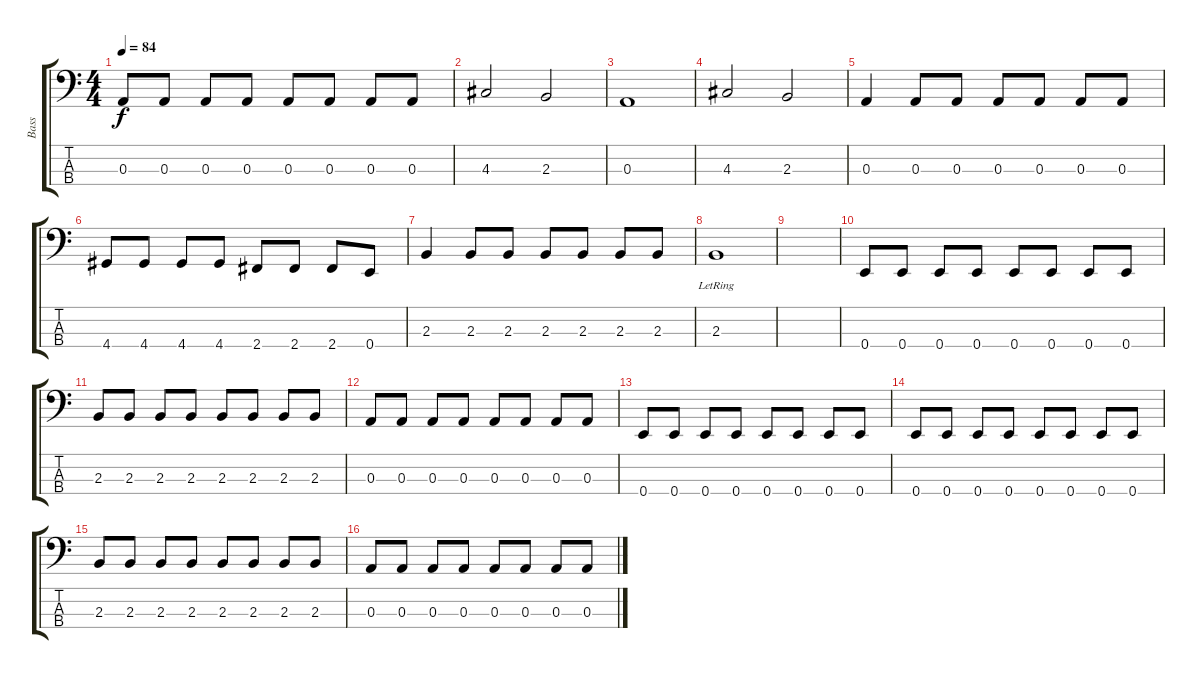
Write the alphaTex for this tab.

\track ("Bass" "Bass") {instrument electricbassfinger}
\staff {score tabs}
\tuning (G2 D2 A1 E1) {hide}
\ts (4 4)
\tempo 84
\clef f4
\ks c
0.3.8{dy f} 0.3.8 0.3.8 0.3.8 0.3.8 0.3.8 0.3.8 0.3.8 |
4.3.2 2.3.2 |
0.3.1 |
4.3.2 2.3.2 |
0.3.4 0.3.8 0.3.8 0.3.8 0.3.8 0.3.8 0.3.8 |
4.4.8 4.4.8 4.4.8 4.4.8 2.4.8 2.4.8 2.4.8 0.4.8 |
2.3.4 2.3.8 2.3.8 2.3.8 2.3.8 2.3.8 2.3.8 |
2.3{lr}.1 |
|
0.4.8 0.4.8 0.4.8 0.4.8 0.4.8 0.4.8 0.4.8 0.4.8 |
2.3.8 2.3.8 2.3.8 2.3.8 2.3.8 2.3.8 2.3.8 2.3.8 |
0.3.8 0.3.8 0.3.8 0.3.8 0.3.8 0.3.8 0.3.8 0.3.8 |
0.4.8 0.4.8 0.4.8 0.4.8 0.4.8 0.4.8 0.4.8 0.4.8 |
0.4.8 0.4.8 0.4.8 0.4.8 0.4.8 0.4.8 0.4.8 0.4.8 |
2.3.8 2.3.8 2.3.8 2.3.8 2.3.8 2.3.8 2.3.8 2.3.8 |
0.3.8 0.3.8 0.3.8 0.3.8 0.3.8 0.3.8 0.3.8 0.3.8
